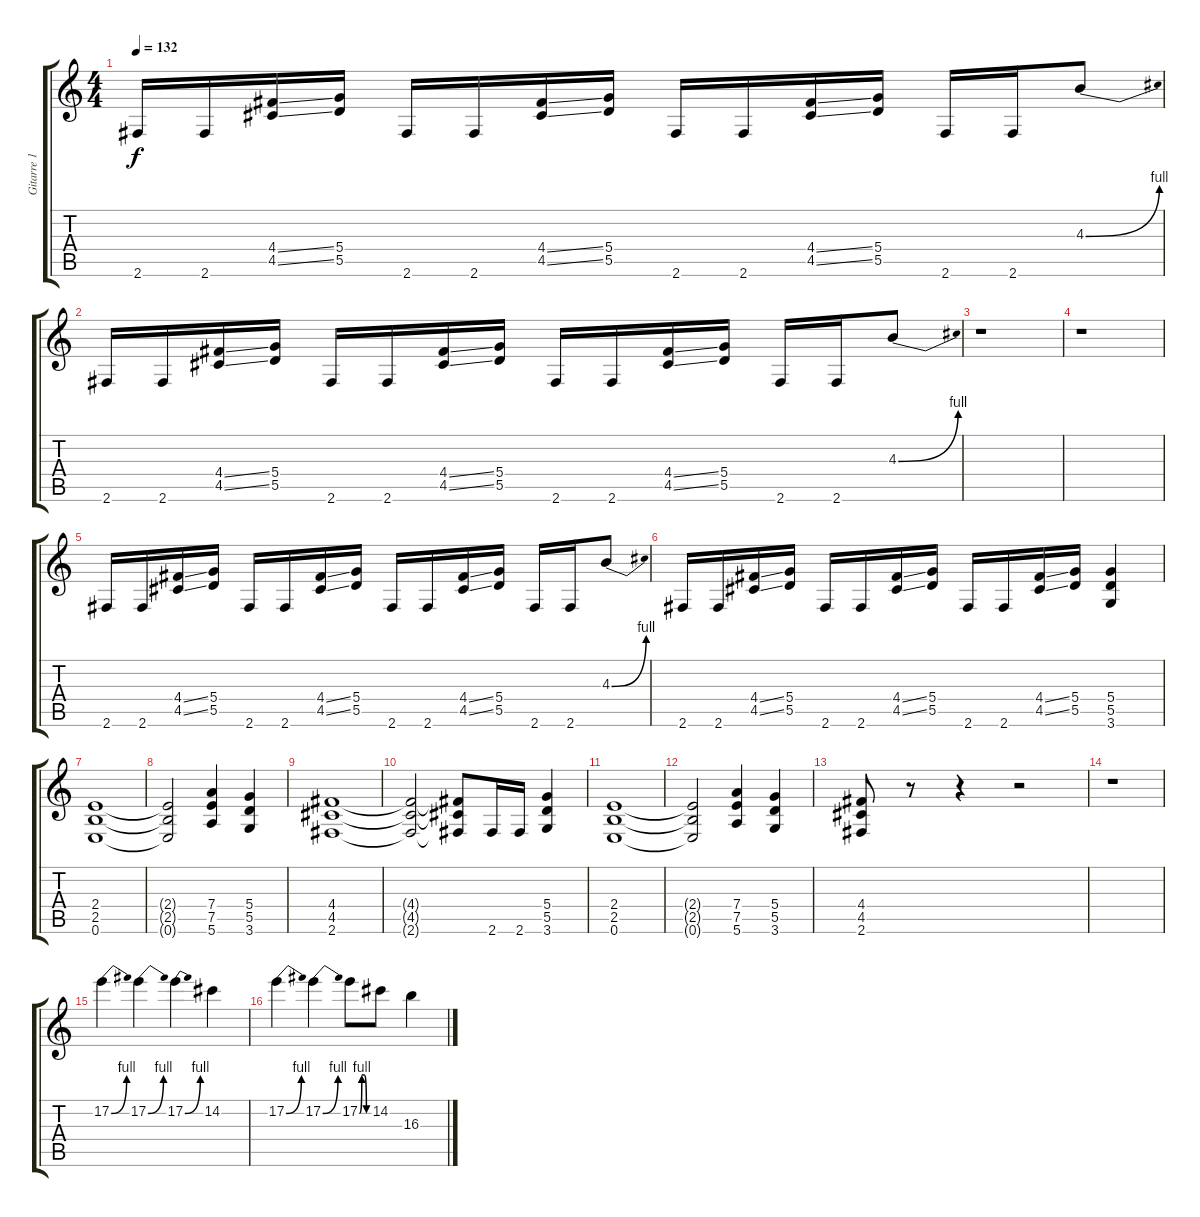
\track ("Gitarre 1" "Gitarre 1") {instrument distortionguitar}
\staff {score tabs}
\tuning (E4 B3 G3 D3 A2 E2) {hide}
\ts (4 4)
\tempo 132
\clef g2
\ks c
2.6.16{dy f} 2.6.16 (4.4{ss} 4.5{ss}).16 (5.4 5.5).16 2.6.16 2.6.16 (4.4{ss} 4.5{ss}).16 (5.4 5.5).16 2.6.16 2.6.16 (4.4{ss} 4.5{ss}).16 (5.4 5.5).16 2.6.16 2.6.16 4.3{be (bend 0 0 60 4)}.8 |
2.6.16 2.6.16 (4.4{ss} 4.5{ss}).16 (5.4 5.5).16 2.6.16 2.6.16 (4.4{ss} 4.5{ss}).16 (5.4 5.5).16 2.6.16 2.6.16 (4.4{ss} 4.5{ss}).16 (5.4 5.5).16 2.6.16 2.6.16 4.3{be (bend 0 0 60 4)}.8 |
r.1 |
r.1 |
2.6.16 2.6.16 (4.4{ss} 4.5{ss}).16 (5.4 5.5).16 2.6.16 2.6.16 (4.4{ss} 4.5{ss}).16 (5.4 5.5).16 2.6.16 2.6.16 (4.4{ss} 4.5{ss}).16 (5.4 5.5).16 2.6.16 2.6.16 4.3{be (bend 0 0 60 4)}.8 |
2.6.16 2.6.16 (4.4{ss} 4.5{ss}).16 (5.4 5.5).16 2.6.16 2.6.16 (4.4{ss} 4.5{ss}).16 (5.4 5.5).16 2.6.16 2.6.16 (4.4{ss} 4.5{ss}).16 (5.4 5.5).16 (5.4 5.5 3.6).4 |
(2.4 2.5 0.6).1 |
(2.4{t} 2.5{t} 0.6{t}).2 (7.4 7.5 5.6).4 (5.4 5.5 3.6).4 |
(4.4 4.5 2.6).1 |
(4.4{t} 4.5{t} 2.6{t}).2 (4.4{t} 4.5{t} 2.6{t}).8 2.6.16 2.6.16 (5.4 5.5 3.6).4 |
(2.4 2.5 0.6).1 |
(2.4{t} 2.5{t} 0.6{t}).2 (7.4 7.5 5.6).4 (5.4 5.5 3.6).4 |
(4.4 4.5 2.6).8 r.8 r.4 r.2 |
r.1 |
17.2{be (bend 0 0 60 4)}.4 17.2{be (bend 0 0 60 4)}.4 17.2{be (bend 0 0 60 4)}.4 14.2.4 |
17.2{be (bend 0 0 60 4)}.4 17.2{be (bend 0 0 60 4)}.4 17.2{be (custom 0 0 15 4 30 4 45 0 60 0)}.8 14.2.8 16.3.4
